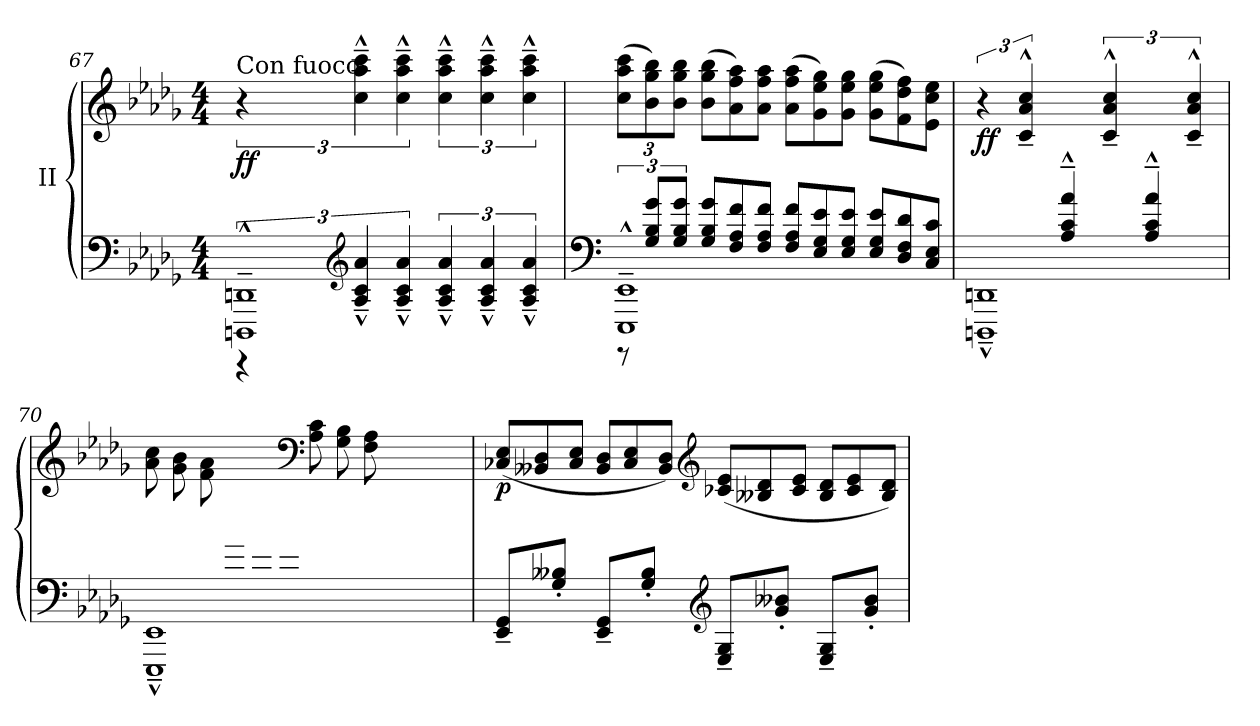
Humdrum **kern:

**kern	**kern	**dynam
*part1	*part1	*part1
*staff2	*staff1	*staff1/2
*I"II	*	*
*clefF4	*clefG2	*
*k[b-e-a-d-g-]	*k[b-e-a-d-g-]	*
*M4/4	*M4/4	*
=67	=67	=67
*^	*	*
!	!	!LO:TX:t=Con fuoco	!
!	!	!	!LO:DY:b
1DDDn~^^ 1DDn~^^	6r	6r	ff
*clefG2	*	*	*
.	6A-/~^^ 6c/~^^ 6a-/~^^	6cc\~^^ 6aa-\~^^ 6ccc\~^^	.
.	6A-/~^^ 6c/~^^ 6a-/~^^	6cc\~^^ 6aa-\~^^ 6ccc\~^^	.
.	6A-/~^^ 6c/~^^ 6a-/~^^	6cc\~^^ 6aa-\~^^ 6ccc\~^^	.
.	6A-/~^^ 6c/~^^ 6a-/~^^	6cc\~^^ 6aa-\~^^ 6ccc\~^^	.
.	6A-/~^^ 6c/~^^ 6a-/~^^	6cc\~^^ 6aa-\~^^ 6ccc\~^^	.
!!LO:LB:g=z
=68	=68	=68	=68
*clefF4	*	*	*
*	*	*Xbrackettup	*
1EEE-~^^ 1EE-~^^	12r	(>12cc\ 12aa-\ 12ccc\L	.
.	12G-/ 12B-/ 12g-/L	12b-\ 12gg-\ 12bb-\)	.
.	12G-/ 12B-/ 12g-/J	12b-\ 12gg-\ 12bb-\J	.
*	*Xtuplet	*Xtuplet	*
.	12G-/ 12B-/ 12g-/L	(>12b-\ 12gg-\ 12bb-\L	.
.	12F/ 12A-/ 12f/	12a-\ 12ff\ 12aa-\)	.
.	12F/ 12A-/ 12f/J	12a-\ 12ff\ 12aa-\J	.
.	12F/ 12A-/ 12f/L	(>12a-\ 12ff\ 12aa-\L	.
.	12E-/ 12G-/ 12e-/	12g-\ 12ee-\ 12gg-\)	.
.	12E-/ 12G-/ 12e-/J	12g-\ 12ee-\ 12gg-\J	.
.	12E-/ 12G-/ 12e-/L	(>12g-\ 12ee-\ 12gg-\L	.
.	12D-/ 12F/ 12d-/	12f\ 12dd-\ 12ff\)	.
.	12C/ 12E-/ 12c/J	12e-\ 12cc\ 12ee-\J	.
=69	=69	=69	=69
*	*	*tuplet	*
*	*	*brackettup	*
!	!	!	!LO:DY:b
3ryy	1DDDn~<^^ 1DDn~<^^	6r	ff
.	.	6c/~^^ 6a-/~^^ 6cc/~^^	.
6A-/~^^ 6c/~^^ 6a-/~^^	.	6ryy	.
6ryy	.	6c/~^^ 6a-/~^^ 6cc/~^^	.
6A-/~^^ 6c/~^^ 6a-/~^^	.	6ryy	.
6ryy	.	6c/~^^ 6a-/~^^ 6cc/~^^	.
=70	=70	=70	=70
*	*	*Xtuplet	*
4ryy	1EEE-~<^^ 1EE-~<^^	(>12a-\ 12cc\L	.
.	.	12g-\ 12b-\	.
.	.	12f\ 12a-\	.
12e-/<< 12g-/<<	.	4ryy	.
12d-/ 12f/	.	.	.
12c/ 12e-/J)	.	.	.
*	*	*clefF4	*
4ryy	.	(>12A-\ 12c\L	.
.	.	12G-\ 12B-\	.
.	.	12F\ 12A-\	.
12E-/ 12G-/	.	4ryy	.
12D-/ 12F/	.	.	.
12C/ 12E-/J)	.	.	.
*v	*v	*	*
!!LO:LB:g=z
=71	=71	=71
!	!	!LO:DY:b
8EE-/~ 8GG-/~L	(<12C-X/ 12E-/L	p
.	12BB--X/ 12D-/	.
8G-/' 8B--X/'J	.	.
.	12C-/ 12E-/J	.
8EE-/~ 8GG-/~L	12BB--/ 12D-/L	.
.	12C-/ 12E-/	.
8G-/' 8B--/'J	.	.
.	12BB--/ 12D-/J)	.
*clefG2	*clefG2	*
8E-/~ 8G-/~L	(<12c-X/ 12e-/L	.
.	12B--X/ 12d-/	.
8g-/' 8b--X/'J	.	.
.	12c-/ 12e-/J	.
8E-/~ 8G-/~L	12B--/ 12d-/L	.
.	12c-/ 12e-/	.
8g-/' 8b--/'J	.	.
.	12B--/ 12d-/J)	.
=	=	=
*-	*-	*-
